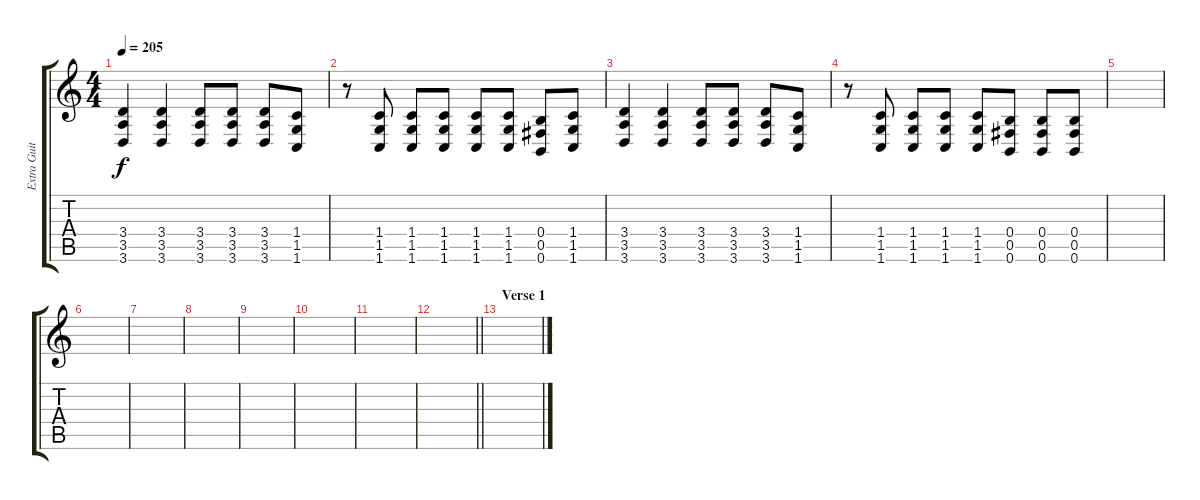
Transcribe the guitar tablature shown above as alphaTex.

\track ("Extra Guitar" "Extra Guit") {instrument distortionguitar}
\staff {score tabs}
\tuning (Db4 Ab3 E3 B2 Gb2 B1) {hide}
\ts (4 4)
\tempo 205
\clef g2
\ks c
(3.4 3.5 3.6).4{dy f} (3.4 3.5 3.6).4 (3.4 3.5 3.6).8 (3.4 3.5 3.6).8 (3.4 3.5 3.6).8 (1.4 1.5 1.6).8 |
r.8 (1.4 1.5 1.6).8 (1.4 1.5 1.6).8 (1.4 1.5 1.6).8 (1.4 1.5 1.6).8 (1.4 1.5 1.6).8 (0.4 0.5 0.6).8 (1.4 1.5 1.6).8 |
(3.4 3.5 3.6).4 (3.4 3.5 3.6).4 (3.4 3.5 3.6).8 (3.4 3.5 3.6).8 (3.4 3.5 3.6).8 (1.4 1.5 1.6).8 |
r.8 (1.4 1.5 1.6).8 (1.4 1.5 1.6).8 (1.4 1.5 1.6).8 (1.4 1.5 1.6).8 (0.4 0.5 0.6).8 (0.4 0.5 0.6).8 (0.4 0.5 0.6).8 |
|
|
|
|
|
|
|
\barLineRight lightlight
|
\section ("" "Verse 1")
